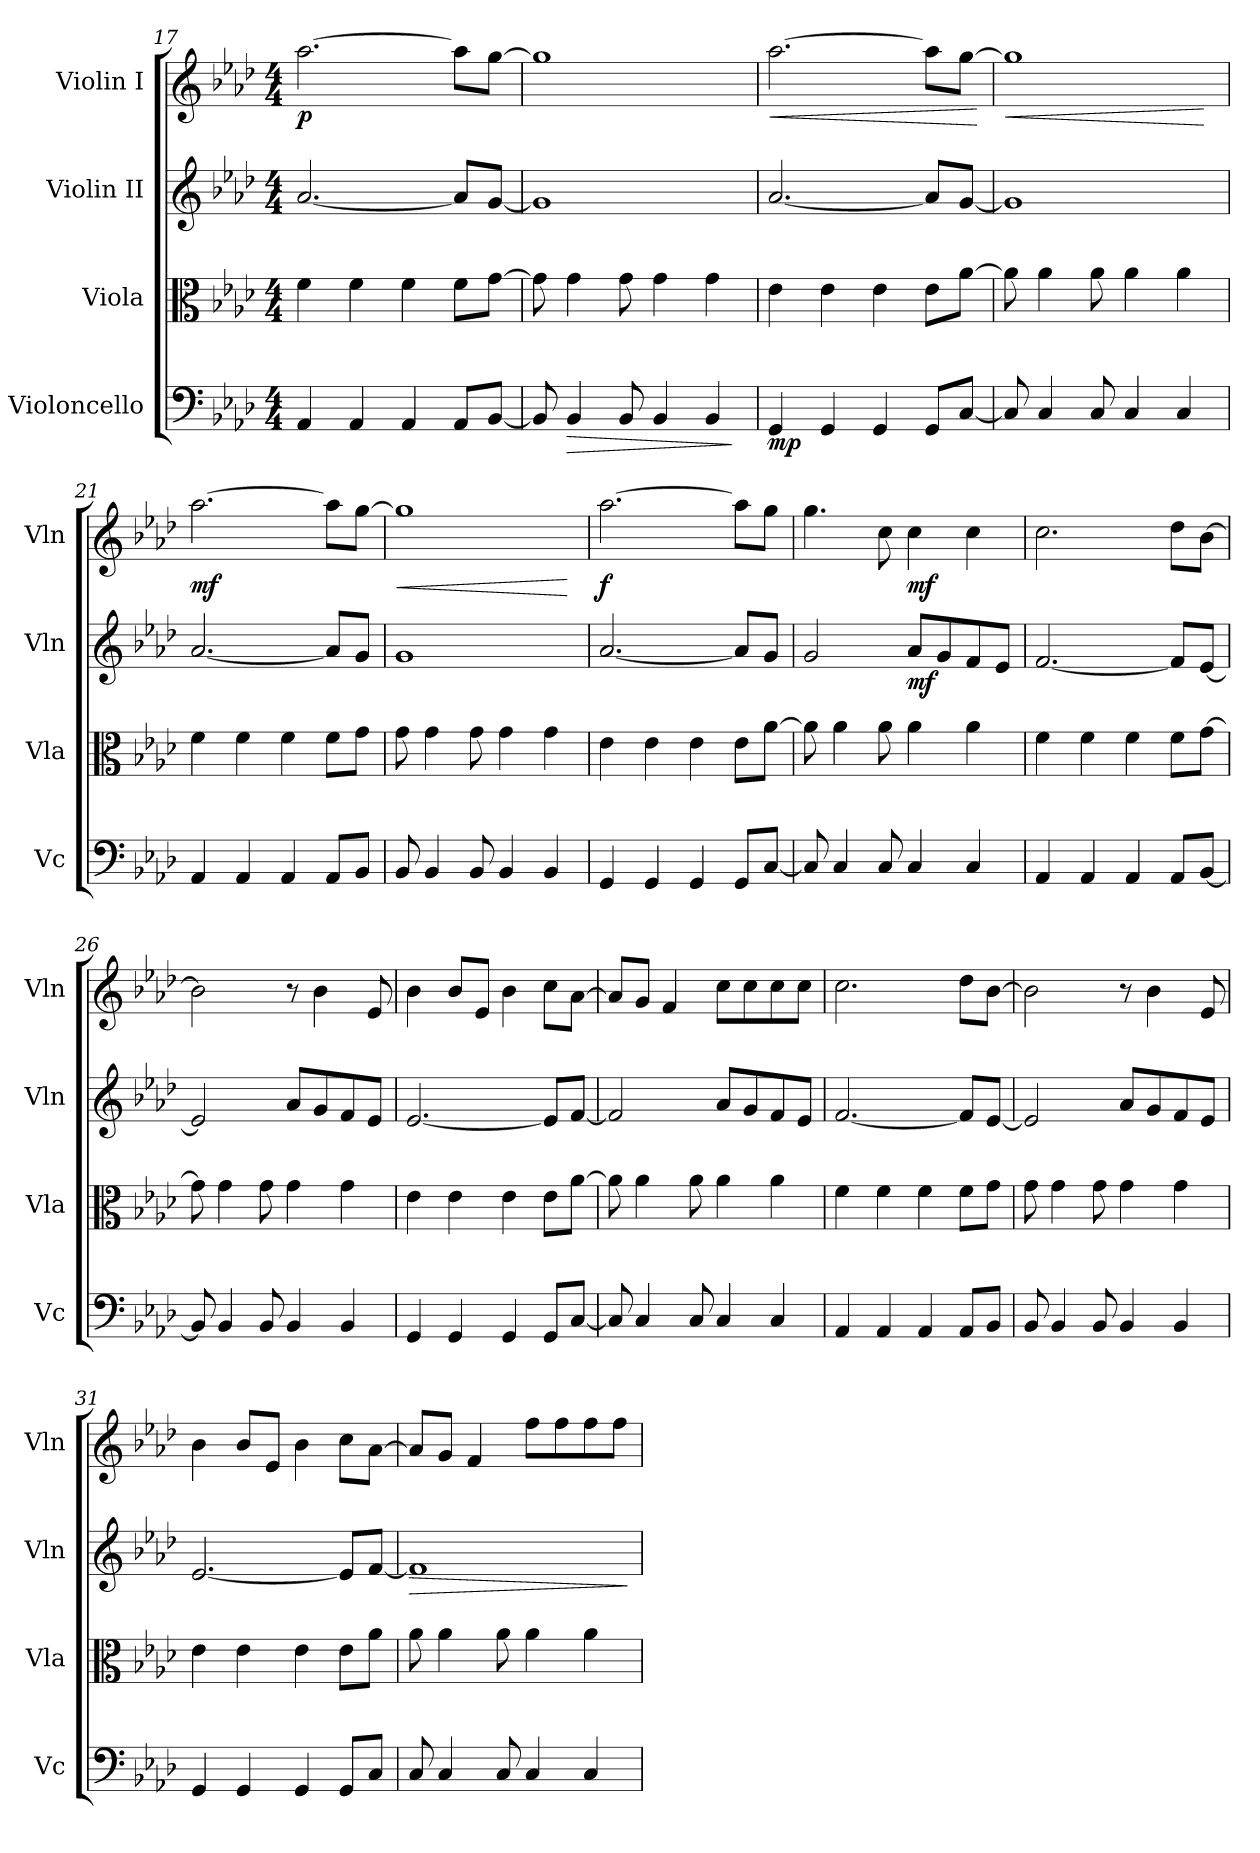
**kern	**dynam	**kern	**kern	**dynam	**kern	**dynam
*part4	*part4	*part3	*part2	*part2	*part1	*part1
*staff4	*staff4	*staff3	*staff2	*staff2	*staff1	*staff1
*I"Violoncello	*	*I"Viola	*I"Violin II	*	*I"Violin I	*
*I'Vc	*	*I'Vla	*I'Vln	*	*I'Vln	*
*clefF4	*	*clefC3	*clefG2	*	*clefG2	*
*k[b-e-a-d-]	*	*k[b-e-a-d-]	*k[b-e-a-d-]	*	*k[b-e-a-d-]	*
*M4/4	*	*M4/4	*M4/4	*	*M4/4	*
=17	=17	=17	=17	=17	=17	=17
!	!	!	!	!	!	!LO:DY:b
4AA-/	.	4f\	[2.a-/	.	[2.aa-\	p
4AA-/	.	4f\	.	.	.	.
4AA-/	.	4f\	.	.	.	.
8AA-/L	.	8f\L	8a-/L]	.	8aa-\L]	.
[8BB-/J	.	[8g\J	[8g/J	.	[8gg\J	.
!!LO:LB:g=z
=18	=18	=18	=18	=18	=18	=18
8BB-/]	.	8g\]	1g]	.	1gg]	.
!	!LO:HP:b	!	!	!	!	!
4BB-/	>	4g\	.	.	.	.
8BB-/	.	8g\	.	.	.	.
4BB-/	.	4g\	.	.	.	.
4BB-/	.	4g\	.	.	.	.
.	]	.	.	.	.	.
=19	=19	=19	=19	=19	=19	=19
!	!LO:DY:b	!	!	!	!	!LO:HP:b
4GG/	mp	4e-\	[2.a-/	.	[2.aa-\	<
4GG/	.	4e-\	.	.	.	.
4GG/	.	4e-\	.	.	.	.
8GG/L	.	8e-\L	8a-/L]	.	8aa-\L]	.
[8C/J	.	[8a-\J	[8g/J	.	[8gg\J	.
.	.	.	.	.	.	[
=20	=20	=20	=20	=20	=20	=20
!	!	!	!	!	!	!LO:HP:b
8C/]	.	8a-\]	1g]	.	1gg]	<
4C/	.	4a-\	.	.	.	.
8C/	.	8a-\	.	.	.	.
4C/	.	4a-\	.	.	.	.
4C/	.	4a-\	.	.	.	.
.	.	.	.	.	.	[
=21	=21	=21	=21	=21	=21	=21
!	!	!	!	!	!	!LO:DY:b
4AA-/	.	4f\	[2.a-/	.	[2.aa-\	mf
4AA-/	.	4f\	.	.	.	.
4AA-/	.	4f\	.	.	.	.
8AA-/L	.	8f\L	8a-/L]	.	8aa-\L]	.
8BB-/J	.	8g\J	8g/J	.	[8gg\J	.
=22	=22	=22	=22	=22	=22	=22
!	!	!	!	!	!	!LO:HP:b
8BB-/	.	8g\	1g	.	1gg]	<
4BB-/	.	4g\	.	.	.	.
8BB-/	.	8g\	.	.	.	.
4BB-/	.	4g\	.	.	.	.
4BB-/	.	4g\	.	.	.	.
.	.	.	.	.	.	[
=23	=23	=23	=23	=23	=23	=23
!	!	!	!	!	!	!LO:DY:b
4GG/	.	4e-\	[2.a-/	.	[2.aa-\	f
4GG/	.	4e-\	.	.	.	.
4GG/	.	4e-\	.	.	.	.
8GG/L	.	8e-\L	8a-/L]	.	8aa-\L]	.
[8C/J	.	[8a-\J	8g/J	.	8gg\J	.
!!LO:PB:g=z
=24	=24	=24	=24	=24	=24	=24
8C/]	.	8a-\]	2g/	.	4.gg\	.
4C/	.	4a-\	.	.	.	.
8C/	.	8a-\	.	.	8cc\	.
!	!	!	!	!LO:DY:b	!	!LO:DY:b
4C/	.	4a-\	8a-/L	mf	4cc\	mf
.	.	.	8g/	.	.	.
4C/	.	4a-\	8f/	.	4cc\	.
.	.	.	8e-/J	.	.	.
=25	=25	=25	=25	=25	=25	=25
4AA-/	.	4f\	[2.f/	.	2.cc\	.
4AA-/	.	4f\	.	.	.	.
4AA-/	.	4f\	.	.	.	.
8AA-/L	.	8f\L	8f/L]	.	8dd-\L	.
[8BB-/J	.	[8g\J	[8e-/J	.	[8b-\J	.
=26	=26	=26	=26	=26	=26	=26
8BB-/]	.	8g\]	2e-/]	.	2b-\]	.
4BB-/	.	4g\	.	.	.	.
8BB-/	.	8g\	.	.	.	.
4BB-/	.	4g\	8a-/L	.	8r	.
.	.	.	8g/	.	4b-\	.
4BB-/	.	4g\	8f/	.	.	.
.	.	.	8e-/J	.	8e-/	.
=27	=27	=27	=27	=27	=27	=27
4GG/	.	4e-\	[2.e-/	.	4b-\	.
4GG/	.	4e-\	.	.	8b-/L	.
.	.	.	.	.	8e-/J	.
4GG/	.	4e-\	.	.	4b-\	.
8GG/L	.	8e-\L	8e-/L]	.	8cc\L	.
[8C/J	.	[8a-\J	[8f/J	.	[8a-\J	.
=28	=28	=28	=28	=28	=28	=28
8C/]	.	8a-\]	2f/]	.	8a-/L]	.
4C/	.	4a-\	.	.	8g/J	.
.	.	.	.	.	4f/	.
8C/	.	8a-\	.	.	.	.
4C/	.	4a-\	8a-/L	.	8cc\L	.
.	.	.	8g/	.	8cc\	.
4C/	.	4a-\	8f/	.	8cc\	.
.	.	.	8e-/J	.	8cc\J	.
!!LO:LB:g=z
=29	=29	=29	=29	=29	=29	=29
4AA-/	.	4f\	[2.f/	.	2.cc\	.
4AA-/	.	4f\	.	.	.	.
4AA-/	.	4f\	.	.	.	.
8AA-/L	.	8f\L	8f/L]	.	8dd-\L	.
8BB-/J	.	8g\J	[8e-/J	.	[8b-\J	.
=30	=30	=30	=30	=30	=30	=30
8BB-/	.	8g\	2e-/]	.	2b-\]	.
4BB-/	.	4g\	.	.	.	.
8BB-/	.	8g\	.	.	.	.
4BB-/	.	4g\	8a-/L	.	8r	.
.	.	.	8g/	.	4b-\	.
4BB-/	.	4g\	8f/	.	.	.
.	.	.	8e-/J	.	8e-/	.
=31	=31	=31	=31	=31	=31	=31
4GG/	.	4e-\	[2.e-/	.	4b-\	.
4GG/	.	4e-\	.	.	8b-/L	.
.	.	.	.	.	8e-/J	.
4GG/	.	4e-\	.	.	4b-\	.
8GG/L	.	8e-\L	8e-/L]	.	8cc\L	.
8C/J	.	8a-\J	[8f/J	.	[8a-\J	.
=32	=32	=32	=32	=32	=32	=32
!	!	!	!	!LO:HP:b	!	!
8C/	.	8a-\	1f]	>	8a-/L]	.
4C/	.	4a-\	.	.	8g/J	.
.	.	.	.	.	4f/	.
8C/	.	8a-\	.	.	.	.
4C/	.	4a-\	.	.	8ff\L	.
.	.	.	.	.	8ff\	.
4C/	.	4a-\	.	.	8ff\	.
.	.	.	.	.	8ff\J	.
.	.	.	.	]	.	.
=	=	=	=	=	=	=
*-	*-	*-	*-	*-	*-	*-
